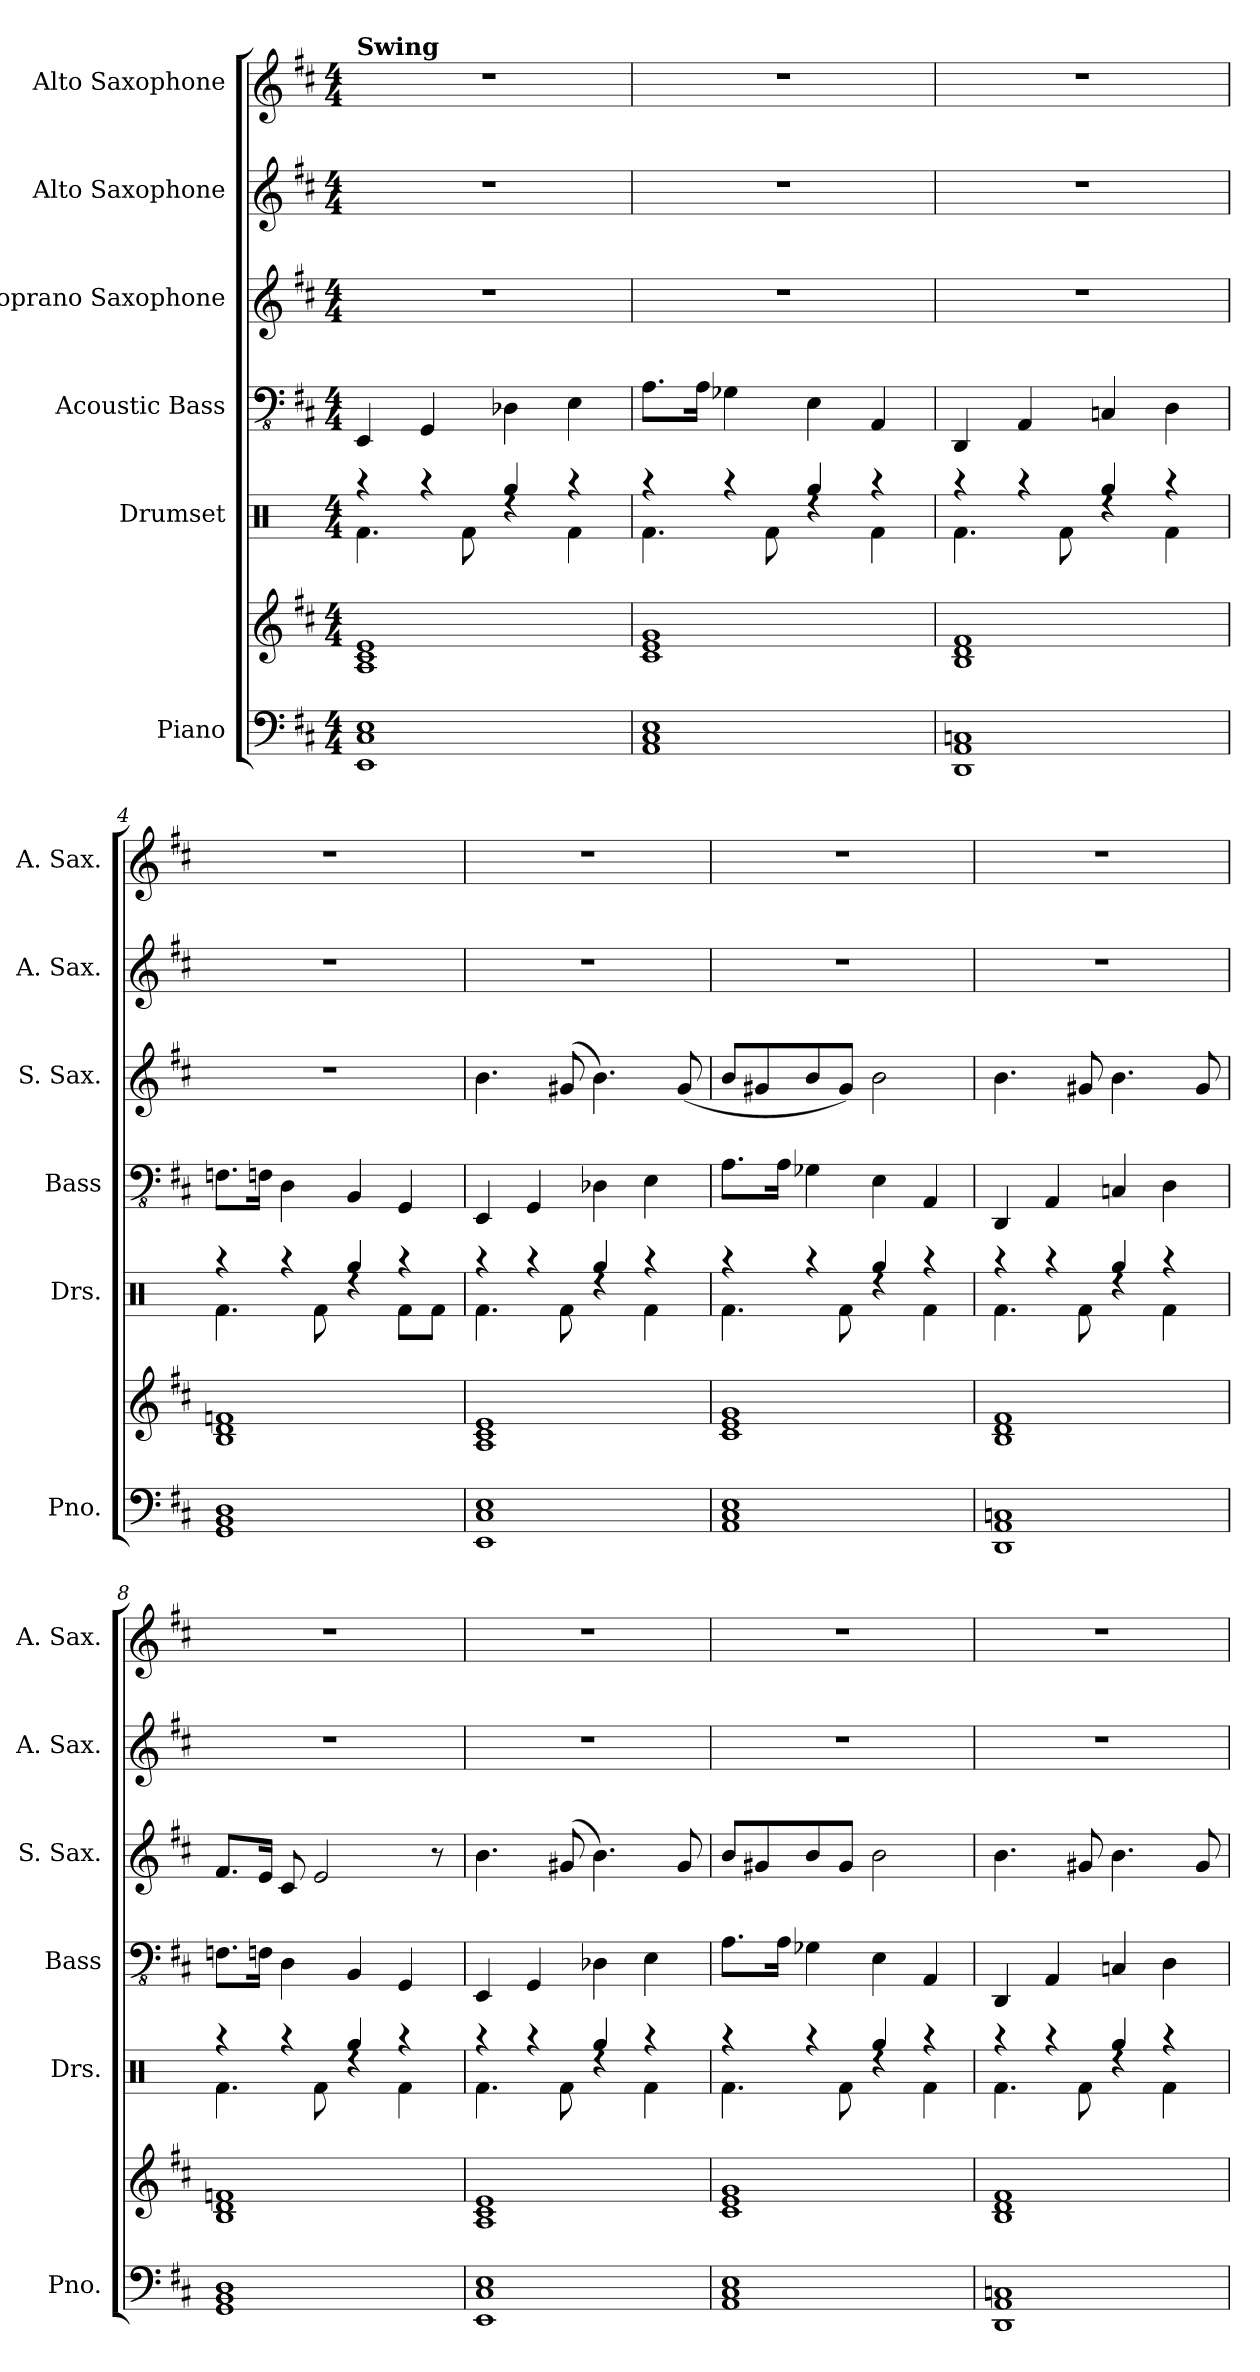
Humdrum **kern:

**kern	**kern	**kern	**kern	**kern	**kern	**kern
*part6	*part6	*part5	*part4	*part3	*part2	*part1
*staff7	*staff6	*staff5	*staff4	*staff3	*staff2	*staff1
*I"Piano	*	*I"Drumset	*I"Acoustic Bass	*I"Soprano Saxophone	*I"Alto Saxophone	*I"Alto Saxophone
*I'Pno.	*	*I'Drs.	*I'Bass	*I'S. Sax.	*I'A. Sax.	*I'A. Sax.
*clefF4	*clefG2	*clefX	*clefFv4	*clefG2	*clefG2	*clefG2
*	*	*	*	*ITrd1c2	*ITrd5c9	*ITrd5c9
*k[f#c#]	*k[f#c#]	*k[]	*k[f#c#]	*k[]	*k[b-]	*k[b-]
*M4/4	*M4/4	*M4/4	*M4/4	*M4/4	*M4/4	*M4/4
*MM180	*MM180	*MM180	*MM180	*MM180	*MM180	*MM180
=1	=1	=1	=1	=1	=1	=1
*	*	*^	*	*	*	*
!	!	!	!	!	!	!	!LO:TX:a:B:t=Swing
1EE 1C# 1E	1A 1c# 1e	4r	4.Rf\	4EEE/	1r	1r	1r
.	.	4r	.	4GGG/	.	.	.
.	.	.	8Rf\	.	.	.	.
.	.	4Rgg/	4rdd	4DD-X\	.	.	.
.	.	4r	4Rf\	4EE\	.	.	.
=2	=2	=2	=2	=2	=2	=2	=2
1AA 1C# 1E	1c# 1e 1g	4r	4.Rf\	8.AA\L	1r	1r	1r
.	.	.	.	16AA\Jk	.	.	.
.	.	4r	.	4GG-X\	.	.	.
.	.	.	8Rf\	.	.	.	.
.	.	4Rgg/	4rdd	4EE\	.	.	.
.	.	4r	4Rf\	4AAA/	.	.	.
=3	=3	=3	=3	=3	=3	=3	=3
1DD 1AA 1Cn	1B 1d 1f#	4r	4.Rf\	4DDD/	1r	1r	1r
.	.	4r	.	4AAA/	.	.	.
.	.	.	8Rf\	.	.	.	.
.	.	4Rgg/	4rdd	4CCn/	.	.	.
.	.	4r	4Rf\	4DD\	.	.	.
=4	=4	=4	=4	=4	=4	=4	=4
1GG 1BB 1D	1B 1d 1fn	4r	4.Rf\	8.FFn\L	1r	1r	1r
.	.	.	.	16FFn\Jk	.	.	.
.	.	4r	.	4DD\	.	.	.
.	.	.	8Rf\	.	.	.	.
.	.	4Rgg/	4rdd	4BBB/	.	.	.
.	.	4r	8Rf\L	4GGG/	.	.	.
.	.	.	8Rf\J	.	.	.	.
!!LO:PB:g=z
=5	=5	=5	=5	=5	=5	=5	=5
1EE 1C# 1E	1A 1c# 1e	4r	4.Rf\	4EEE/	4.a\	1r	1r
.	.	4r	.	4GGG/	.	.	.
.	.	.	8Rf\	.	(8f#X/	.	.
.	.	4Rgg/	4rdd	4DD-X\	4.a\)	.	.
.	.	4r	4Rf\	4EE\	.	.	.
.	.	.	.	.	(8f#/	.	.
=6	=6	=6	=6	=6	=6	=6	=6
1AA 1C# 1E	1c# 1e 1g	4r	4.Rf\	8.AA\L	8a/L	1r	1r
.	.	.	.	.	8f#X/	.	.
.	.	.	.	16AA\Jk	.	.	.
.	.	4r	.	4GG-X\	8a/	.	.
.	.	.	8Rf\	.	8f#/J)	.	.
.	.	4Rgg/	4rdd	4EE\	2a\	.	.
.	.	4r	4Rf\	4AAA/	.	.	.
=7	=7	=7	=7	=7	=7	=7	=7
1DD 1AA 1Cn	1B 1d 1f#	4r	4.Rf\	4DDD/	4.a\	1r	1r
.	.	4r	.	4AAA/	.	.	.
.	.	.	8Rf\	.	8f#X/	.	.
.	.	4Rgg/	4rdd	4CCn/	4.a\	.	.
.	.	4r	4Rf\	4DD\	.	.	.
.	.	.	.	.	8f#/	.	.
=8	=8	=8	=8	=8	=8	=8	=8
1GG 1BB 1D	1B 1d 1fn	4r	4.Rf\	8.FFn\L	8.e/L	1r	1r
.	.	.	.	16FFn\Jk	16d/Jk	.	.
.	.	4r	.	4DD\	8B/	.	.
.	.	.	8Rf\	.	2d/	.	.
.	.	4Rgg/	4rdd	4BBB/	.	.	.
.	.	4r	4Rf\	4GGG/	.	.	.
.	.	.	.	.	8r	.	.
!!LO:PB:g=z
=9	=9	=9	=9	=9	=9	=9	=9
1EE 1C# 1E	1A 1c# 1e	4r	4.Rf\	4EEE/	4.a\	1r	1r
.	.	4r	.	4GGG/	.	.	.
.	.	.	8Rf\	.	(8f#X/	.	.
.	.	4Rgg/	4rdd	4DD-X\	4.a\)	.	.
.	.	4r	4Rf\	4EE\	.	.	.
.	.	.	.	.	8f#/	.	.
=10	=10	=10	=10	=10	=10	=10	=10
1AA 1C# 1E	1c# 1e 1g	4r	4.Rf\	8.AA\L	8a/L	1r	1r
.	.	.	.	.	8f#X/	.	.
.	.	.	.	16AA\Jk	.	.	.
.	.	4r	.	4GG-X\	8a/	.	.
.	.	.	8Rf\	.	8f#/J	.	.
.	.	4Rgg/	4rdd	4EE\	2a\	.	.
.	.	4r	4Rf\	4AAA/	.	.	.
=11	=11	=11	=11	=11	=11	=11	=11
1DD 1AA 1Cn	1B 1d 1f#	4r	4.Rf\	4DDD/	4.a\	1r	1r
.	.	4r	.	4AAA/	.	.	.
.	.	.	8Rf\	.	8f#X/	.	.
.	.	4Rgg/	4rdd	4CCn/	4.a\	.	.
.	.	4r	4Rf\	4DD\	.	.	.
.	.	.	.	.	8f#/	.	.
*	*	*v	*v	*	*	*	*
=	=	=	=	=	=	=
*-	*-	*-	*-	*-	*-	*-
